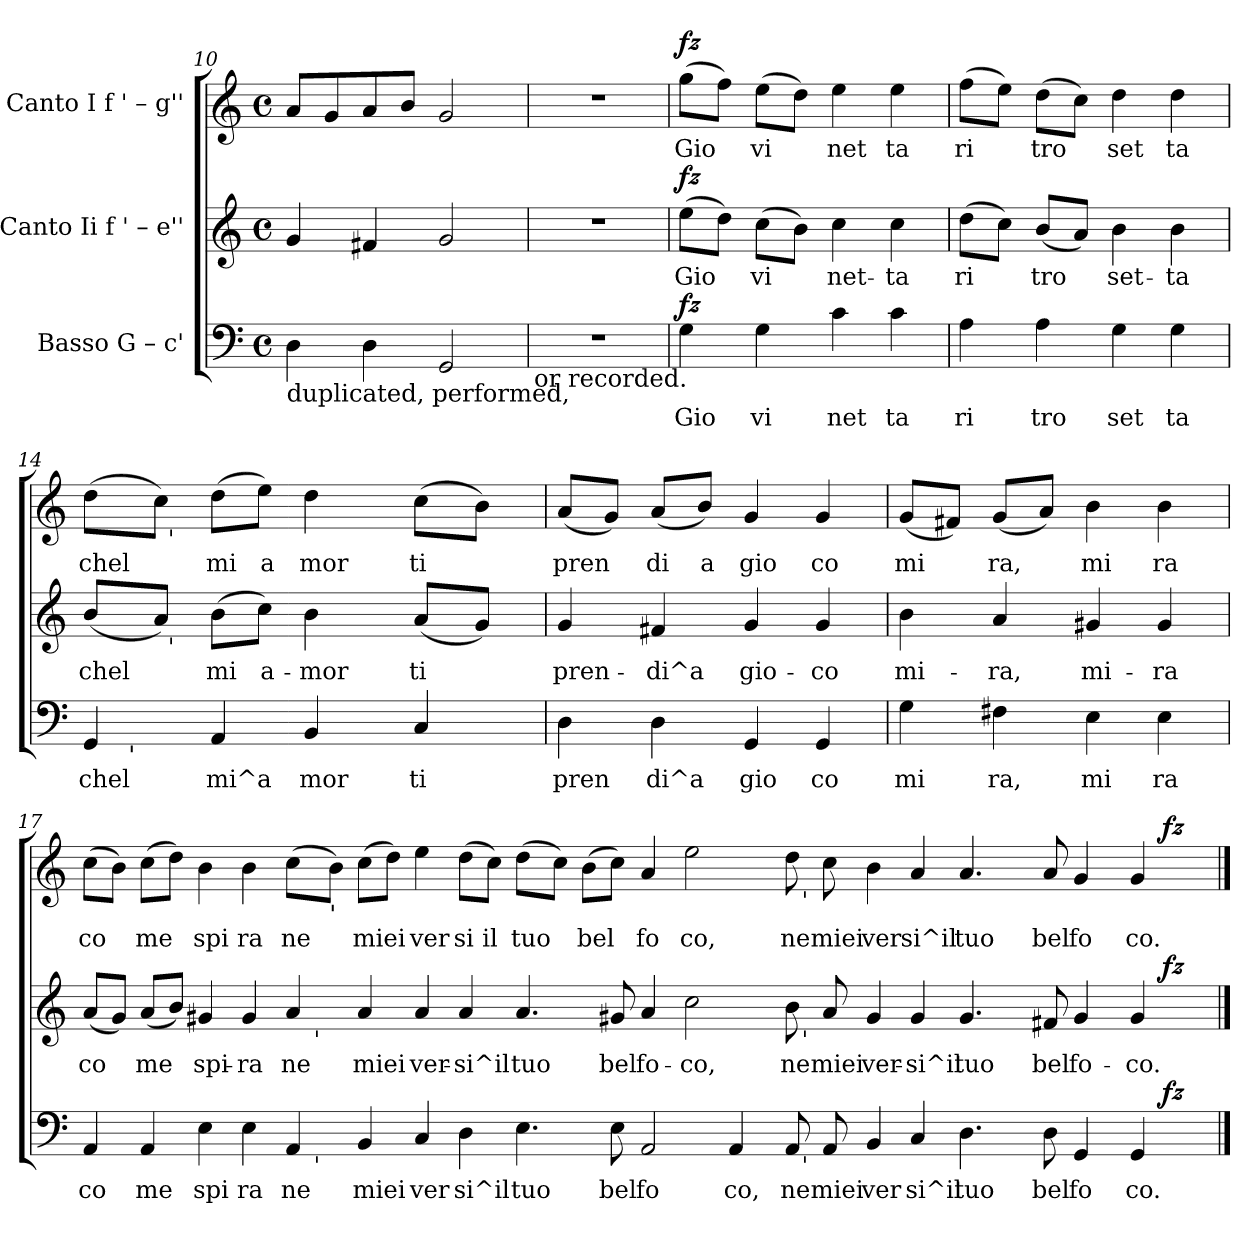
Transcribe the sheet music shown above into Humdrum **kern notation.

**kern	**text	**dynam	**kern	**text	**dynam	**kern	**text	**dynam
*part3	*part3	*part3	*part2	*part2	*part2	*part1	*part1	*part1
*staff3	*staff3	*staff3	*staff2	*staff2	*staff2	*staff1	*staff1	*staff1
*I"Basso  G – c'	*	*	*I"Canto Ii  f ' – e''	*	*	*I"Canto I  f ' – g''	*	*
*clefF4	*	*	*clefG2	*	*	*clefG2	*	*
*k[]	*	*	*k[]	*	*	*k[]	*	*
*C:	*	*	*C:	*	*	*C:	*	*
*M4/4	*	*	*M4/4	*	*	*M4/4	*	*
*met(c)	*	*	*met(c)	*	*	*met(c)	*	*
=10	=10	=10	=10	=10	=10	=10	=10	=10
!LO:TX:b:t=duplicated, performed,	!	!	!	!	!	!	!	!
!	!LO:LY:b	!	!	!LO:LY:b	!	!	!LO:LY:b	!
4D\	.	.	4g/	.	.	8a/L	.	.
!	!	!	!	!	!	!	!LO:LY:b	!
.	.	.	.	.	.	8g/	.	.
!	!LO:LY:b	!	!	!LO:LY:b	!	!	!LO:LY:b	!
4D\	.	.	4f#X/	.	.	8a/	.	.
!	!	!	!	!	!	!	!LO:LY:b	!
.	.	.	.	.	.	8b/J	.	.
!	!LO:LY:b	!	!	!LO:LY:b	!	!	!LO:LY:b	!
2GG/	.	.	2g/	.	.	2g/	.	.
=11	=11	=11	=11	=11	=11	=11	=11	=11
!LO:TX:b:t=or recorded.	!	!	!	!	!	!	!	!
1r	.	.	1r	.	.	1r	.	.
!!LO:PB:g=z
=12	=12	=12	=12	=12	=12	=12	=12	=12
!	!LO:LY:b	!LO:DY:b	!	!LO:LY:b	!LO:DY:b	!	!LO:LY:b	!LO:DY:b
4G\	Gio	fz	(>8ee\L	Gio-	fz	(>8gg\L	Gio	fz
!	!	!	!	!LO:LY:b	!	!	!LO:LY:b	!
.	.	.	8dd\J)	--	.	8ff\J)	.	.
!	!LO:LY:b	!	!	!LO:LY:b	!	!	!LO:LY:b	!
4G\	vi	.	(>8cc\L	-vi-	.	(>8ee\L	vi	.
!	!	!	!	!LO:LY:b	!	!	!LO:LY:b	!
.	.	.	8b\J)	--	.	8dd\J)	.	.
!	!LO:LY:b	!	!	!LO:LY:b	!	!	!LO:LY:b	!
4c\	net	.	4cc\	-net-	.	4ee\	net	.
!	!LO:LY:b	!	!	!LO:LY:b	!	!	!LO:LY:b	!
4c\	ta	.	4cc\	-ta	.	4ee\	ta	.
=13	=13	=13	=13	=13	=13	=13	=13	=13
!	!LO:LY:b	!	!	!LO:LY:b	!	!	!LO:LY:b	!
4A\	ri	.	(>8dd\L	ri-	.	(>8ff\L	ri	.
!	!	!	!	!LO:LY:b	!	!	!LO:LY:b	!
.	.	.	8cc\J)	--	.	8ee\J)	.	.
!	!LO:LY:b	!	!	!LO:LY:b	!	!	!LO:LY:b	!
4A\	tro	.	(<8b/L	-tro-	.	(>8dd\L	tro	.
!	!	!	!	!LO:LY:b	!	!	!LO:LY:b	!
.	.	.	8a/J)	--	.	8cc\J)	.	.
!	!LO:LY:b	!	!	!LO:LY:b	!	!	!LO:LY:b	!
4G\	set	.	4b\	-set-	.	4dd\	set	.
!	!LO:LY:b	!	!	!LO:LY:b	!	!	!LO:LY:b	!
4G\	ta	.	4b\	-ta	.	4dd\	ta	.
=14	=14	=14	=14	=14	=14	=14	=14	=14
!	!LO:LY:b	!	!	!LO:LY:b	!	!	!LO:LY:b	!
*^	*	*	*^	*	*	*^	*	*
4GG/	16ryy	chel	.	(<8b/L	8ryy	chel	.	(>8dd\L	8ryy	chel	.
.	64ryy	.	.	.	.	.	.	.	.	.	.
!	!LO:TX:b:t='	!	!	!	!	!	!	!	!	!	!
.	2ryy	.	.	.	.	.	.	.	.	.	.
!	!	!	!	!	!	!LO:LY:b	!	!	!	!LO:LY:b	!
.	.	.	.	8a/J)	64ryy	.	.	8cc\J)	64ryy	.	.
!	!	!	!	!	!	!	!	!	!LO:TX:b:t='	!	!
!	!	!	!	!	!LO:TX:b:t='	!	!	!	!	!	!
.	.	.	.	.	2ryy	.	.	.	2ryy	.	.
!	!	!LO:LY:b	!	!	!	!LO:LY:b	!	!	!	!LO:LY:b	!
4AA/	.	mi^a	.	(<8b\L	.	mi	.	(<8dd\L	.	mi	.
!	!	!	!	!	!	!LO:LY:b	!	!	!	!LO:LY:b	!
.	.	.	.	8cc\J)	.	a-	.	8ee\J)	.	a	.
!	!	!LO:LY:b	!	!	!	!LO:LY:b	!	!	!	!LO:LY:b	!
4BB/	.	mor	.	4b\	.	-mor	.	4dd\	.	mor	.
.	4ryy	.	.	.	.	.	.	.	.	.	.
.	.	.	.	.	4ryy	.	.	.	4ryy	.	.
!	!	!LO:LY:b	!	!	!	!LO:LY:b	!	!	!	!LO:LY:b	!
4C/	.	ti	.	(<8a/L	.	ti	.	(>8cc\L	.	ti	.
.	8ryy	.	.	.	.	.	.	.	.	.	.
!	!	!	!	!	!	!LO:LY:b	!	!	!	!LO:LY:b	!
.	.	.	.	8g/J)	.	.	.	8b\J)	.	.	.
.	.	.	.	.	16..ryy	.	.	.	16..ryy	.	.
.	32.ryy	.	.	.	.	.	.	.	.	.	.
=15	=15	=15	=15	=15	=15	=15	=15	=15	=15	=15	=15
!	!	!LO:LY:b	!	!	!	!LO:LY:b	!	!	!	!LO:LY:b	!
*v	*v	*	*	*	*	*	*	*v	*v	*	*
*	*	*	*v	*v	*	*	*	*	*
4D\	pren	.	4g/	pren-	.	(<8a/L	pren	.
!	!	!	!	!	!	!	!LO:LY:b	!
.	.	.	.	.	.	8g/J)	.	.
!	!LO:LY:b	!	!	!LO:LY:b	!	!	!LO:LY:b	!
4D\	di^a	.	4f#X/	-di^a	.	(<8a/L	di	.
!	!	!	!	!	!	!	!LO:LY:b	!
.	.	.	.	.	.	8b/J)	a	.
!	!LO:LY:b	!	!	!LO:LY:b	!	!	!LO:LY:b	!
4GG/	gio	.	4g/	gio-	.	4g/	gio	.
!	!LO:LY:b	!	!	!LO:LY:b	!	!	!LO:LY:b	!
4GG/	co	.	4g/	-co	.	4g/	co	.
=16	=16	=16	=16	=16	=16	=16	=16	=16
!	!LO:LY:b	!	!	!LO:LY:b	!	!	!LO:LY:b	!
4G\	mi	.	4b\	mi-	.	(<8g/L	mi	.
!	!	!	!	!	!	!	!LO:LY:b	!
.	.	.	.	.	.	8f#X/J)	.	.
!	!LO:LY:b	!	!	!LO:LY:b	!	!	!LO:LY:b	!
4F#X\	ra,	.	4a/	-ra,	.	(<8g/L	ra,	.
!	!	!	!	!	!	!	!LO:LY:b	!
.	.	.	.	.	.	8a/J)	.	.
!	!LO:LY:b	!	!	!LO:LY:b	!	!	!LO:LY:b	!
4E\	mi	.	4g#X/	mi-	.	4b\	mi	.
!	!LO:LY:b	!	!	!LO:LY:b	!	!	!LO:LY:b	!
4E\	ra	.	4g#/	-ra	.	4b\	ra	.
!!LO:LB:g=z
=17	=17	=17	=17	=17	=17	=17	=17	=17
!	!LO:LY:b	!	!	!LO:LY:b	!	!	!LO:LY:b	!
*^	*	*	*^	*	*	*^	*	*
*	*^	*	*	*	*^	*	*	*	*^	*	*
*	*	*^	*	*	*	*	*^	*	*	*	*	*	*	*
4AA/	1ryy	1ryy	1ryy	co	.	(<8a/L	1ryy	1ryy	1ryy	co-	.	(>8cc\L	1ryy	1ryy	co	.
!	!	!	!	!	!	!	!	!	!	!LO:LY:b	!	!	!	!	!LO:LY:b	!
.	.	.	.	.	.	8g/J)	.	.	.	--	.	8b\J)	.	.	.	.
!	!	!	!	!LO:LY:b	!	!	!	!	!	!LO:LY:b	!	!	!	!	!LO:LY:b	!
4AA/	.	.	.	me	.	(<8a/L	.	.	.	-me	.	(>8cc\L	.	.	me	.
!	!	!	!	!	!	!	!	!	!	!LO:LY:b	!	!	!	!	!LO:LY:b	!
.	.	.	.	.	.	8b/J)	.	.	.	.	.	8dd\J)	.	.	.	.
!	!	!	!	!LO:LY:b	!	!	!	!	!	!LO:LY:b	!	!	!	!	!LO:LY:b	!
4E\	.	.	.	spi	.	4g#X/	.	.	.	spi-	.	4b\	.	.	spi	.
!	!	!	!	!LO:LY:b	!	!	!	!	!	!LO:LY:b	!	!	!	!	!LO:LY:b	!
4E\	.	.	.	ra	.	4g#/	.	.	.	-ra	.	4b\	.	.	ra	.
!	!	!	!	!LO:LY:b	!	!	!	!	!	!LO:LY:b	!	!	!	!	!LO:LY:b	!
4AA/	1ryy	16ryy	1ryy	ne	.	4a/	1ryy	16ryy	1ryy	ne	.	(>8cc\L	1ryy	1ryy	ne	.
.	.	64ryy	.	.	.	.	.	64ryy	.	.	.	.	.	.	.	.
!	!	!	!	!	!	!	!	!LO:TX:b:t='	!	!	!	!	!	!	!	!
!	!	!LO:TX:b:t='	!	!	!	!	!	!	!	!	!	!	!	!	!	!
.	.	1ryy	.	.	.	.	.	1ryy	.	.	.	.	.	.	.	.
!	!	!	!	!	!	!	!	!	!	!	!	!LO:TX:b:t='	!	!	!	!
!	!	!	!	!	!	!	!	!	!	!	!	!	!	!	!LO:LY:b	!
.	.	.	.	.	.	.	.	.	.	.	.	8b\J)	.	.	.	.
!	!	!	!	!LO:LY:b	!	!	!	!	!	!LO:LY:b	!	!	!	!	!LO:LY:b	!
4BB/	.	.	.	miei	.	4a/	.	.	.	miei	.	(>8cc\L	.	.	miei	.
!	!	!	!	!	!	!	!	!	!	!	!	!	!	!	!LO:LY:b	!
.	.	.	.	.	.	.	.	.	.	.	.	8dd\J)	.	.	.	.
!	!	!	!	!LO:LY:b	!	!	!	!	!	!LO:LY:b	!	!	!	!	!LO:LY:b	!
4C/	.	.	.	ver	.	4a/	.	.	.	ver-	.	4ee\	.	.	ver	.
!	!	!	!	!LO:LY:b	!	!	!	!	!	!LO:LY:b	!	!	!	!	!LO:LY:b	!
4D\	.	.	.	si^il	.	4a/	.	.	.	-si^il	.	(<8dd\L	.	.	si	.
!	!	!	!	!	!	!	!	!	!	!	!	!	!	!	!LO:LY:b	!
.	.	.	.	.	.	.	.	.	.	.	.	8cc\J)	.	.	il	.
!	!	!	!	!LO:LY:b	!	!	!	!	!	!LO:LY:b	!	!	!	!	!LO:LY:b	!
4.E\	1ryy	.	1ryy	tuo	.	4.a/	1ryy	.	1ryy	tuo	.	(>8dd\L	1ryy	1ryy	tuo	.
.	.	1ryy	.	.	.	.	.	1ryy	.	.	.	.	.	.	.	.
!	!	!	!	!	!	!	!	!	!	!	!	!	!	!	!LO:LY:b	!
.	.	.	.	.	.	.	.	.	.	.	.	8cc\J)	.	.	.	.
!	!	!	!	!	!	!	!	!	!	!	!	!	!	!	!LO:LY:b	!
.	.	.	.	.	.	.	.	.	.	.	.	(>8b\L	.	.	bel	.
!	!	!	!	!LO:LY:b	!	!	!	!	!	!LO:LY:b	!	!	!	!	!LO:LY:b	!
8E\	.	.	.	bel	.	8g#X/	.	.	.	bel	.	8cc\J)	.	.	.	.
!	!	!	!	!LO:LY:b	!	!	!	!	!	!LO:LY:b	!	!	!	!	!LO:LY:b	!
2AA/	.	.	.	fo	.	4a/	.	.	.	fo-	.	4a/	.	.	fo	.
!	!	!	!	!	!	!	!	!	!	!LO:LY:b	!	!	!	!	!LO:LY:b	!
.	.	.	.	.	.	2cc\	.	.	.	-co,	.	2ee\	.	.	co,	.
!	!	!	!	!LO:LY:b	!	!	!	!	!	!	!	!	!	!	!	!
4AA/	1ryy	.	4ryy	co,	.	.	1ryy	.	4ryy	.	.	.	1ryy	4ryy	.	.
.	.	1ryy	.	.	.	.	.	1ryy	.	.	.	.	.	.	.	.
!	!	!	!	!LO:LY:b	!	!	!	!	!	!LO:LY:b	!	!	!	!	!LO:LY:b	!
8AA/	.	.	32.ryy	ne	.	8b\	.	.	32.ryy	ne	.	8dd\	.	32.ryy	ne	.
!	!	!	!	!	!	!	!	!	!	!	!	!	!	!LO:TX:b:t='	!	!
!	!	!	!	!	!	!	!	!	!LO:TX:b:t='	!	!	!	!	!	!	!
!	!	!	!LO:TX:b:t='	!	!	!	!	!	!	!	!	!	!	!	!	!
.	.	.	1ryy	.	.	.	.	.	1ryy	.	.	.	.	1ryy	.	.
!	!	!	!	!LO:LY:b	!	!	!	!	!	!LO:LY:b	!	!	!	!	!LO:LY:b	!
8AA/	.	.	.	miei	.	8a/	.	.	.	miei	.	8cc\	.	.	miei	.
!	!	!	!	!LO:LY:b	!	!	!	!	!	!LO:LY:b	!	!	!	!	!LO:LY:b	!
4BB/	.	.	.	ver	.	4g#/	.	.	.	ver-	.	4b\	.	.	ver	.
!	!	!	!	!LO:LY:b	!	!	!	!	!	!LO:LY:b	!	!	!	!	!LO:LY:b	!
4C/	.	.	.	si^il	.	4g#/	.	.	.	-si^il	.	4a/	.	.	si^il	.
!	!	!	!	!LO:LY:b	!	!	!	!	!	!LO:LY:b	!	!	!	!	!LO:LY:b	!
4.D\	2ryy	.	.	tuo	.	4.g#/	2ryy	.	.	tuo	.	4.a/	2ryy	.	tuo	.
.	.	2ryy	.	.	.	.	.	2ryy	.	.	.	.	.	.	.	.
.	.	.	2ryy	.	.	.	.	.	2ryy	.	.	.	.	2ryy	.	.
!	!	!	!	!LO:LY:b	!	!	!	!	!	!LO:LY:b	!	!	!	!	!LO:LY:b	!
8D\	.	.	.	bel	.	8f#X/	.	.	.	bel	.	8a/	.	.	bel	.
!	!	!	!	!LO:LY:b	!	!	!	!	!	!LO:LY:b	!	!	!	!	!LO:LY:b	!
4GG/	4ryy	.	.	fo	.	4g#/	4ryy	.	.	fo-	.	4g/	4ryy	.	fo	.
.	.	4ryy	.	.	.	.	.	4ryy	.	.	.	.	.	.	.	.
!	!	!	!	!LO:LY:b	!	!	!	!	!	!LO:LY:b	!	!	!	!	!LO:LY:b	!
4GG/	16ryy	.	.	co.	.	4g#/	16ryy	.	.	-co.	.	4g/	16ryy	.	co.	.
.	.	.	8ryy	.	.	.	.	.	8ryy	.	.	.	.	8ryy	.	.
.	64ryy	.	.	.	.	.	64ryy	.	.	.	.	.	64ryy	.	.	.
!	!	!	!	!	!LO:DY:b	!	!	!	!	!	!LO:DY:b	!	!	!	!	!LO:DY:b
.	8ryy	8ryy	.	.	fz	.	8ryy	8ryy	.	.	fz	.	8ryy	.	.	fz
.	.	.	16ryy	.	.	.	.	.	16ryy	.	.	.	.	16ryy	.	.
.	32.ryy	32.ryy	.	.	.	.	32.ryy	32.ryy	.	.	.	.	32.ryy	.	.	.
.	.	.	64ryy	.	.	.	.	.	64ryy	.	.	.	.	64ryy	.	.
*v	*v	*v	*v	*	*	*	*	*	*	*	*	*v	*v	*v	*	*
*	*	*	*v	*v	*v	*v	*	*	*	*	*
==	==	==	==	==	==	==	==	==
*-	*-	*-	*-	*-	*-	*-	*-	*-
